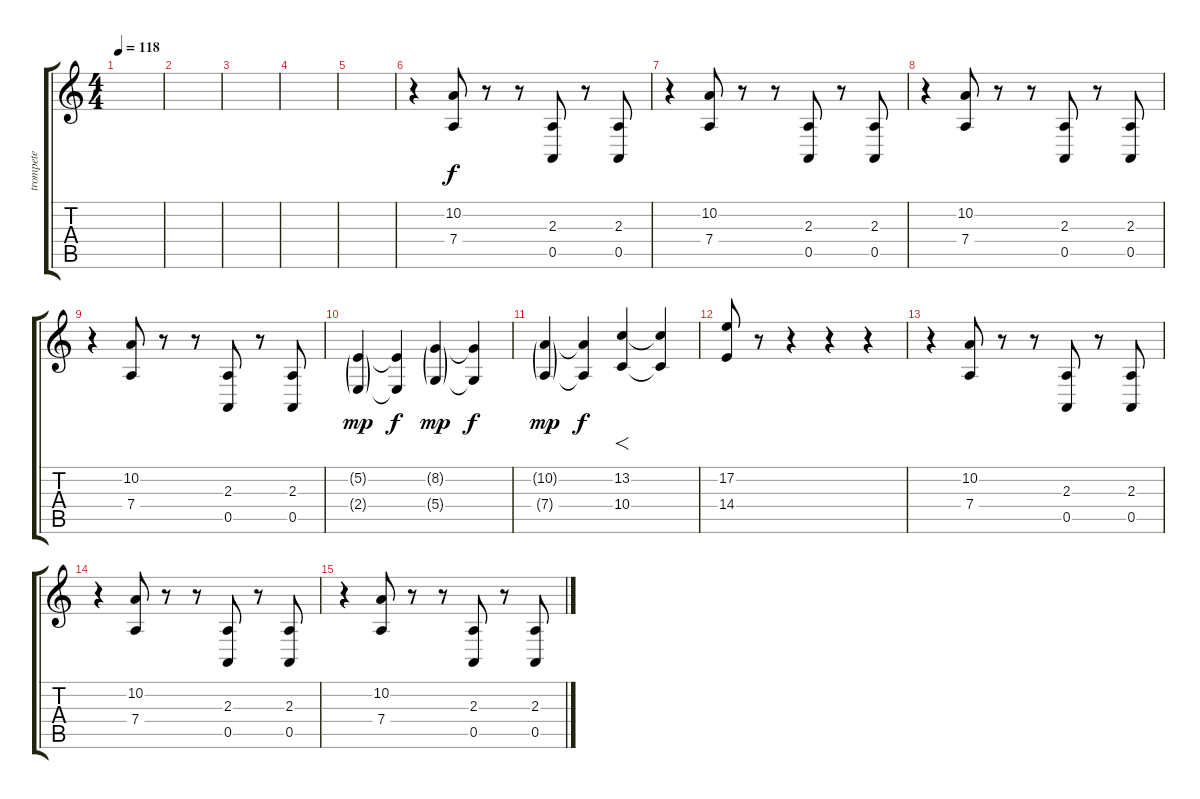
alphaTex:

\track ("trompete" "trompete") {instrument mutedtrumpet}
\staff {score tabs}
\tuning (E4 B3 G3 D3 A2 E2) {hide}
\ts (4 4)
\tempo 118
\clef g2
\ks c
|
\section ("" "")
|
|
|
|
\section ("" "")
r.4 (10.2 7.4).8 r.8 r.8 (2.3 0.5).8 r.8 (2.3 0.5).8 |
r.4 (10.2 7.4).8 r.8 r.8 (2.3 0.5).8 r.8 (2.3 0.5).8 |
r.4 (10.2 7.4).8 r.8 r.8 (2.3 0.5).8 r.8 (2.3 0.5).8 |
r.4 (10.2 7.4).8 r.8 r.8 (2.3 0.5).8 r.8 (2.3 0.5).8 |
(5.2{g} 2.4{g}).4{dy mp} (5.2{t} 2.4{t}).4{dy f} (8.2{g} 5.4{g}).4{dy mp} (8.2{t} 5.4{t}).4{dy f} |
(10.2{g} 7.4{g}).4{dy mp} (10.2{t} 7.4{t}).4{dy f} (13.2 10.4).4{f} (13.2{t} 10.4{t}).4 |
(17.2 14.4).8 r.8 r.4 r.4 r.4 |
r.4 (10.2 7.4).8 r.8 r.8 (2.3 0.5).8 r.8 (2.3 0.5).8 |
r.4 (10.2 7.4).8 r.8 r.8 (2.3 0.5).8 r.8 (2.3 0.5).8 |
r.4 (10.2 7.4).8 r.8 r.8 (2.3 0.5).8 r.8 (2.3 0.5).8
